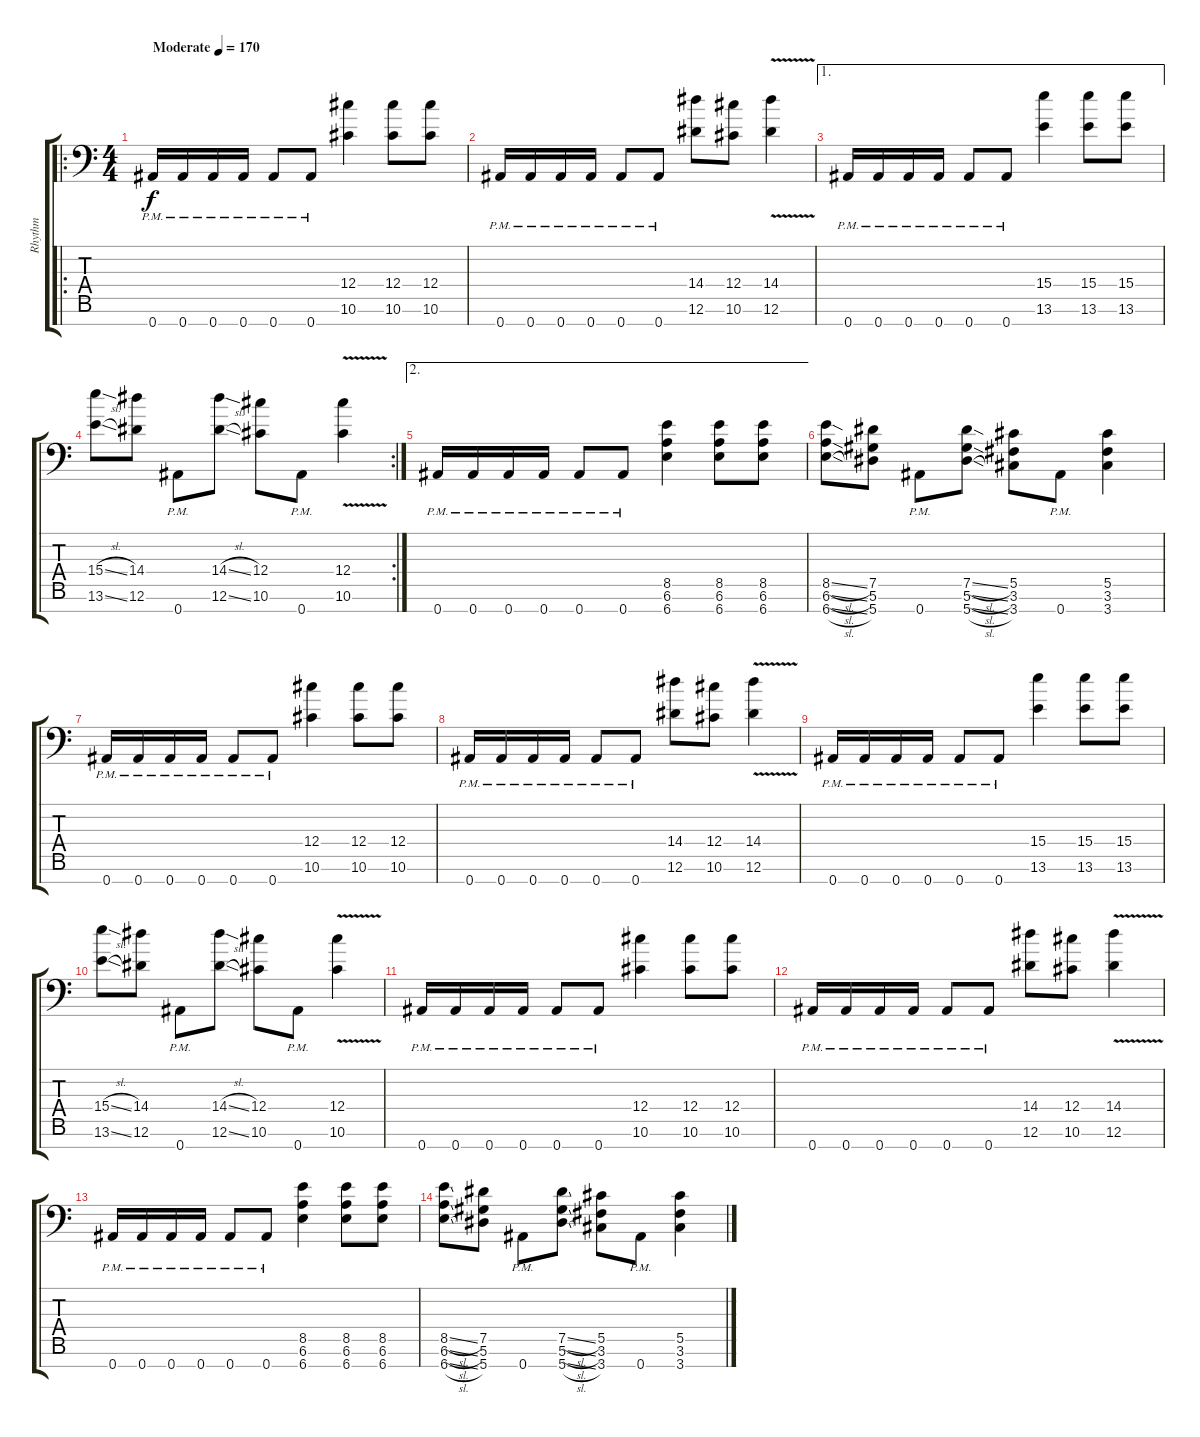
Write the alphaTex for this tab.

\track ("Rhythm" "Rhythm") {instrument distortionguitar}
\staff {score tabs}
\tuning (Eb4 Bb3 Gb3 Db3 Ab2 Eb2 Bb1) {hide}
\ro
\ts (4 4)
\tempo (170 "Moderate")
\clef f4
\ks c
0.7{pm}.16{dy f instrument distortionguitar} 0.7{pm}.16 0.7{pm}.16 0.7{pm}.16 0.7{pm}.8 0.7{pm}.8 (12.4 10.6).4 (12.4 10.6).8 (12.4 10.6).8 |
0.7{pm}.16 0.7{pm}.16 0.7{pm}.16 0.7{pm}.16 0.7{pm}.8 0.7{pm}.8 (14.4 12.6).8 (12.4 10.6).8 (14.4 12.6{v}).4 |
\ae 1
0.7{pm}.16 0.7{pm}.16 0.7{pm}.16 0.7{pm}.16 0.7{pm}.8 0.7{pm}.8 (15.4 13.6).4 (15.4 13.6).8 (15.4 13.6).8 |
\rc 2
(15.4{sl} 13.6{sl}).8 (14.4 12.6).8 0.7{pm}.8 (14.4{sl} 12.6{sl}).8 (12.4 10.6).8 0.7{pm}.8 (12.4 10.6{v}).4 |
\ae 2
0.7{pm}.16 0.7{pm}.16 0.7{pm}.16 0.7{pm}.16 0.7{pm}.8 0.7{pm}.8 (8.5 6.6 6.7).4 (8.5 6.6 6.7).8 (8.5 6.6 6.7).8 |
(8.5{sl} 6.6{sl} 6.7{sl}).8 (7.5 5.6 5.7).8 0.7{pm}.8 (7.5{sl} 5.6{sl} 5.7{sl}).8 (5.5 3.6 3.7).8 0.7{pm}.8 (5.5 3.6 3.7).4 |
0.7{pm}.16 0.7{pm}.16 0.7{pm}.16 0.7{pm}.16 0.7{pm}.8 0.7{pm}.8 (12.4 10.6).4 (12.4 10.6).8 (12.4 10.6).8 |
0.7{pm}.16 0.7{pm}.16 0.7{pm}.16 0.7{pm}.16 0.7{pm}.8 0.7{pm}.8 (14.4 12.6).8 (12.4 10.6).8 (14.4 12.6{v}).4 |
0.7{pm}.16 0.7{pm}.16 0.7{pm}.16 0.7{pm}.16 0.7{pm}.8 0.7{pm}.8 (15.4 13.6).4 (15.4 13.6).8 (15.4 13.6).8 |
(15.4{sl} 13.6{sl}).8 (14.4 12.6).8 0.7{pm}.8 (14.4{sl} 12.6{sl}).8 (12.4 10.6).8 0.7{pm}.8 (12.4 10.6{v}).4 |
0.7{pm}.16 0.7{pm}.16 0.7{pm}.16 0.7{pm}.16 0.7{pm}.8 0.7{pm}.8 (12.4 10.6).4 (12.4 10.6).8 (12.4 10.6).8 |
0.7{pm}.16 0.7{pm}.16 0.7{pm}.16 0.7{pm}.16 0.7{pm}.8 0.7{pm}.8 (14.4 12.6).8 (12.4 10.6).8 (14.4 12.6{v}).4 |
0.7{pm}.16 0.7{pm}.16 0.7{pm}.16 0.7{pm}.16 0.7{pm}.8 0.7{pm}.8 (8.5 6.6 6.7).4 (8.5 6.6 6.7).8 (8.5 6.6 6.7).8 |
(8.5{sl} 6.6{sl} 6.7{sl}).8 (7.5 5.6 5.7).8 0.7{pm}.8 (7.5{sl} 5.6{sl} 5.7{sl}).8 (5.5 3.6 3.7).8 0.7{pm}.8 (5.5 3.6 3.7).4
